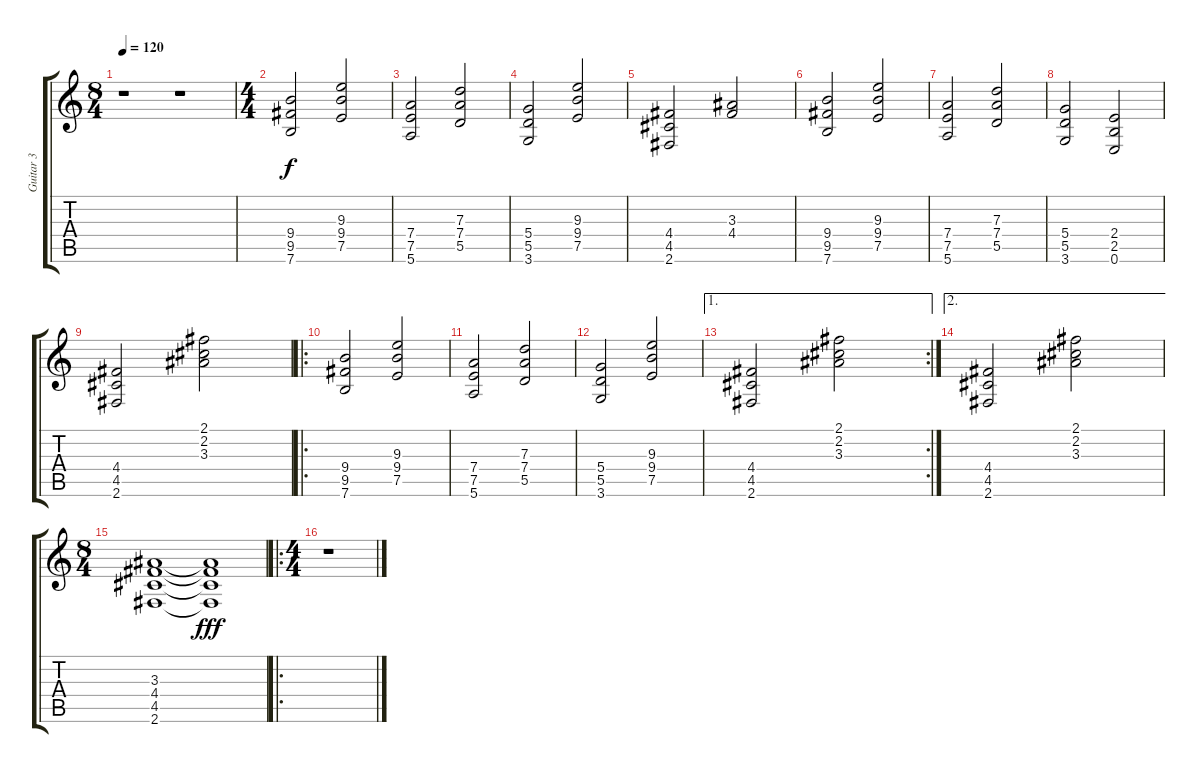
\track ("Guitar 3" "Guitar 3") {instrument distortionguitar}
\staff {score tabs}
\tuning (E4 B3 G3 D3 A2 E2) {hide}
\ts (8 4)
\tempo 120
\clef g2
\ks c
r.1{dy f instrument distortionguitar} r.1 |
\ts (4 4)
(9.4 9.5 7.6).2 (9.3 9.4 7.5).2 |
(7.4 7.5 5.6).2 (7.3 7.4 5.5).2 |
(5.4 5.5 3.6).2 (9.3 9.4 7.5).2 |
(4.4 4.5 2.6).2 (3.3 4.4).2 |
(9.4 9.5 7.6).2 (9.3 9.4 7.5).2 |
(7.4 7.5 5.6).2 (7.3 7.4 5.5).2 |
(5.4 5.5 3.6).2 (2.4 2.5 0.6).2 |
(4.4 4.5 2.6).2 (2.1 2.2 3.3).2 |
\ro
(9.4 9.5 7.6).2 (9.3 9.4 7.5).2 |
(7.4 7.5 5.6).2 (7.3 7.4 5.5).2 |
(5.4 5.5 3.6).2 (9.3 9.4 7.5).2 |
\ae 1
\rc 2
(4.4 4.5 2.6).2 (2.1 2.2 3.3).2 |
\ae 2
(4.4 4.5 2.6).2 (2.1 2.2 3.3).2 |
\ts (8 4)
(3.3 4.4 4.5 2.6).1 (3.3{t} 4.4{t} 4.5{t} 2.6{t}).1{dy fff} |
\ro
\ts (4 4)
r.1{volume 13 instrument distortionguitar}
